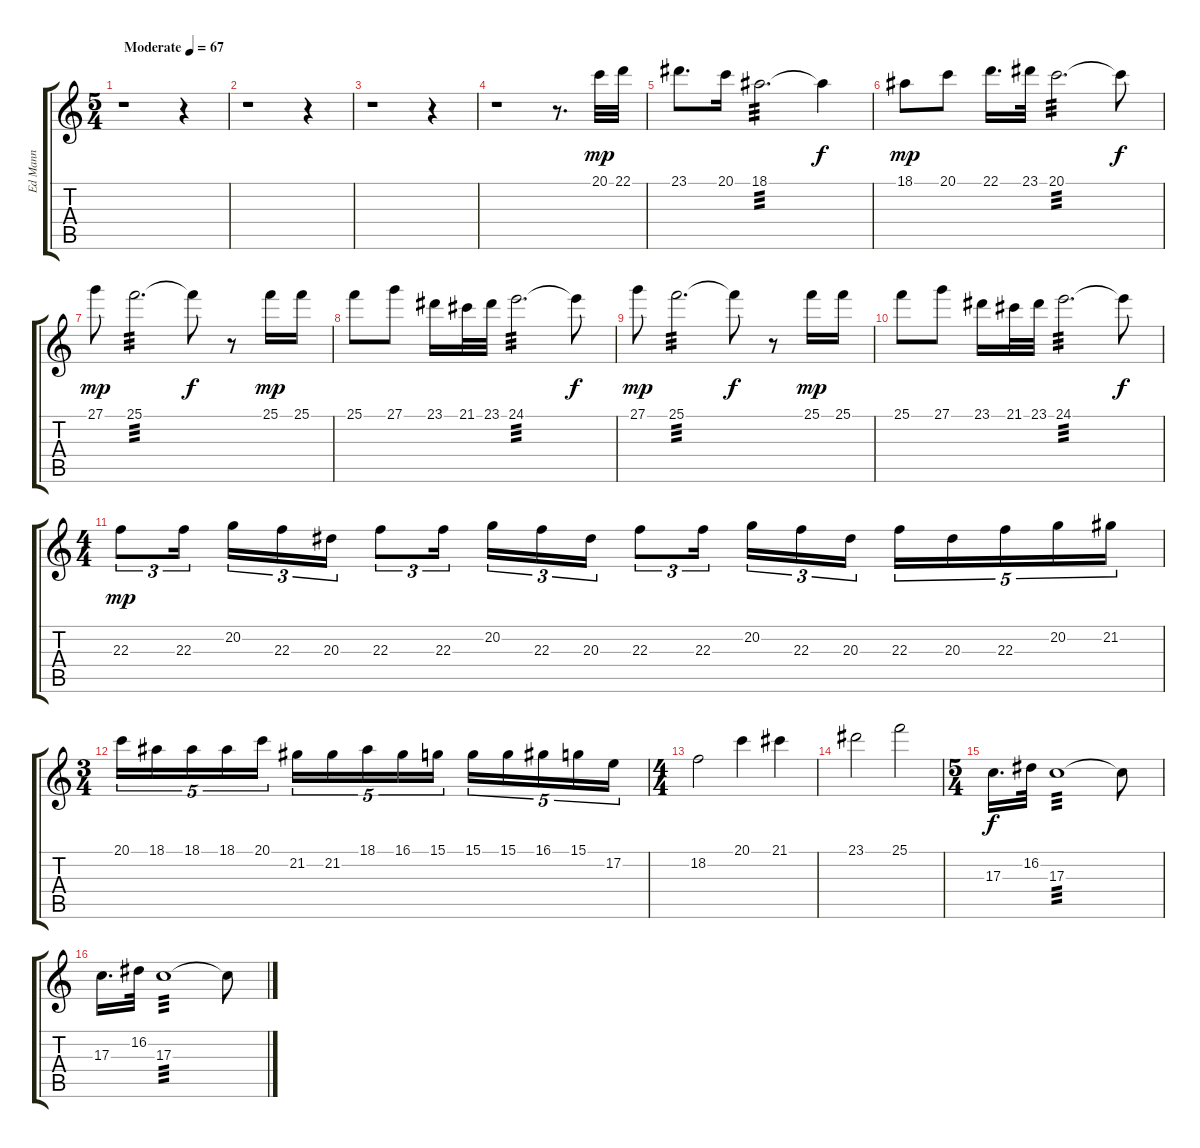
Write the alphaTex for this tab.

\track ("Ed Mann" "Ed Mann") {instrument glockenspiel}
\staff {score tabs}
\tuning (E4 B3 G3 D3 A2 E2) {hide}
\ts (5 4)
\tempo (67 "Moderate")
\clef g2
\ks c
r.1{dy mp instrument glockenspiel} r.4 |
r.1 r.4 |
r.1 r.4 |
r.1 r.8{d} 20.1.32 22.1.32 |
23.1.8{d} 20.1.16 18.1.2{d tp 3} 18.1{t}.4{dy f} |
18.1.8{dy mp} 20.1.8 22.1.16{d} 23.1.32 20.1.2{d tp 3} 20.1{t}.8{dy f} |
27.1.8{dy mp} 25.1.2{d tp 3} 25.1{t}.8{dy f} r.8 25.1.16{dy mp} 25.1.16 |
25.1.8 27.1.8 23.1.16 21.1.32 23.1.32 24.1.2{d tp 3} 24.1{t}.8{dy f} |
27.1.8{dy mp} 25.1.2{d tp 3} 25.1{t}.8{dy f} r.8 25.1.16{dy mp} 25.1.16 |
25.1.8 27.1.8 23.1.16 21.1.32 23.1.32 24.1.2{d tp 3} 24.1{t}.8{dy f} |
\ts (4 4)
22.3.8{tu (3 2) dy mp} 22.3.16{tu (3 2) beam splitsecondary} 20.2.16{tu (3 2)} 22.3.16{tu (3 2)} 20.3.16{tu (3 2)} 22.3.8{tu (3 2)} 22.3.16{tu (3 2) beam splitsecondary} 20.2.16{tu (3 2)} 22.3.16{tu (3 2)} 20.3.16{tu (3 2)} 22.3.8{tu (3 2)} 22.3.16{tu (3 2) beam splitsecondary} 20.2.16{tu (3 2)} 22.3.16{tu (3 2)} 20.3.16{tu (3 2)} 22.3.16{tu (5 4)} 20.3.16{tu (5 4)} 22.3.16{tu (5 4)} 20.2.16{tu (5 4)} 21.2.16{tu (5 4)} |
\ts (3 4)
20.1.16{tu (5 4)} 18.1.16{tu (5 4)} 18.1.16{tu (5 4)} 18.1.16{tu (5 4)} 20.1.16{tu (5 4)} 21.2.16{tu (5 4)} 21.2.16{tu (5 4)} 18.1.16{tu (5 4)} 16.1.16{tu (5 4)} 15.1.16{tu (5 4)} 15.1.16{tu (5 4)} 15.1.16{tu (5 4)} 16.1.16{tu (5 4)} 15.1.16{tu (5 4)} 17.2.16{tu (5 4)} |
\ts (4 4)
18.2.2 20.1.4 21.1.4 |
23.1.2 25.1.2 |
\ts (5 4)
17.3.16{d dy f} 16.2.32 17.3.1{tp 3} 17.3{t}.8 |
17.3.16{d} 16.2.32 17.3.1{tp 3} 17.3{t}.8
